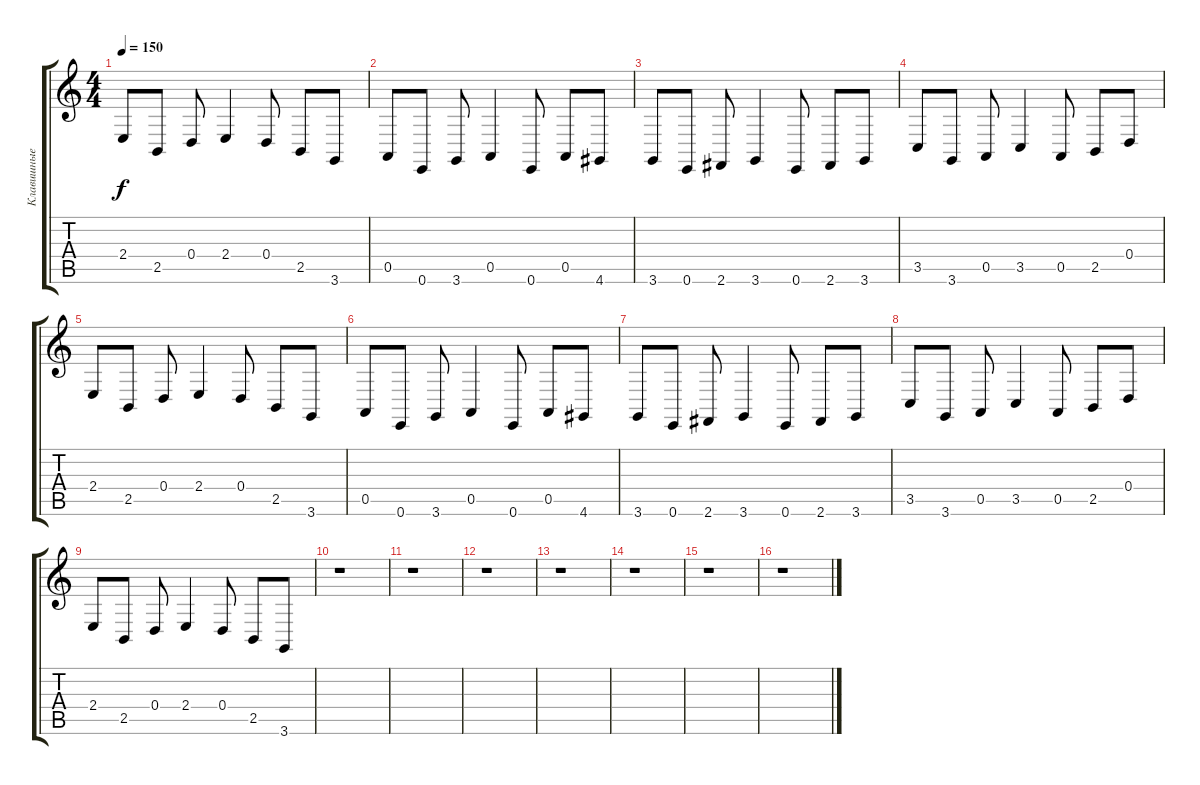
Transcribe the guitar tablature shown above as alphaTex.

\track ("Клавишные" "Клавишные") {instrument electricpiano1}
\staff {score tabs}
\tuning (E4 B3 G3 D3 A2 E2) {hide}
\ts (4 4)
\tempo 150
\clef g2
\ks c
2.4.8{dy f} 2.5.8 0.4.8 2.4.4 0.4.8 2.5.8 3.6.8 |
0.5.8 0.6.8 3.6.8 0.5.4 0.6.8 0.5.8 4.6.8 |
3.6.8 0.6.8 2.6.8 3.6.4 0.6.8 2.6.8 3.6.8 |
3.5.8 3.6.8 0.5.8 3.5.4 0.5.8 2.5.8 0.4.8 |
2.4.8 2.5.8 0.4.8 2.4.4 0.4.8 2.5.8 3.6.8 |
0.5.8 0.6.8 3.6.8 0.5.4 0.6.8 0.5.8 4.6.8 |
3.6.8 0.6.8 2.6.8 3.6.4 0.6.8 2.6.8 3.6.8 |
3.5.8 3.6.8 0.5.8 3.5.4 0.5.8 2.5.8 0.4.8 |
2.4.8 2.5.8 0.4.8 2.4.4 0.4.8 2.5.8 3.6.8 |
r.1 |
r.1 |
r.1 |
r.1 |
r.1 |
r.1 |
r.1
